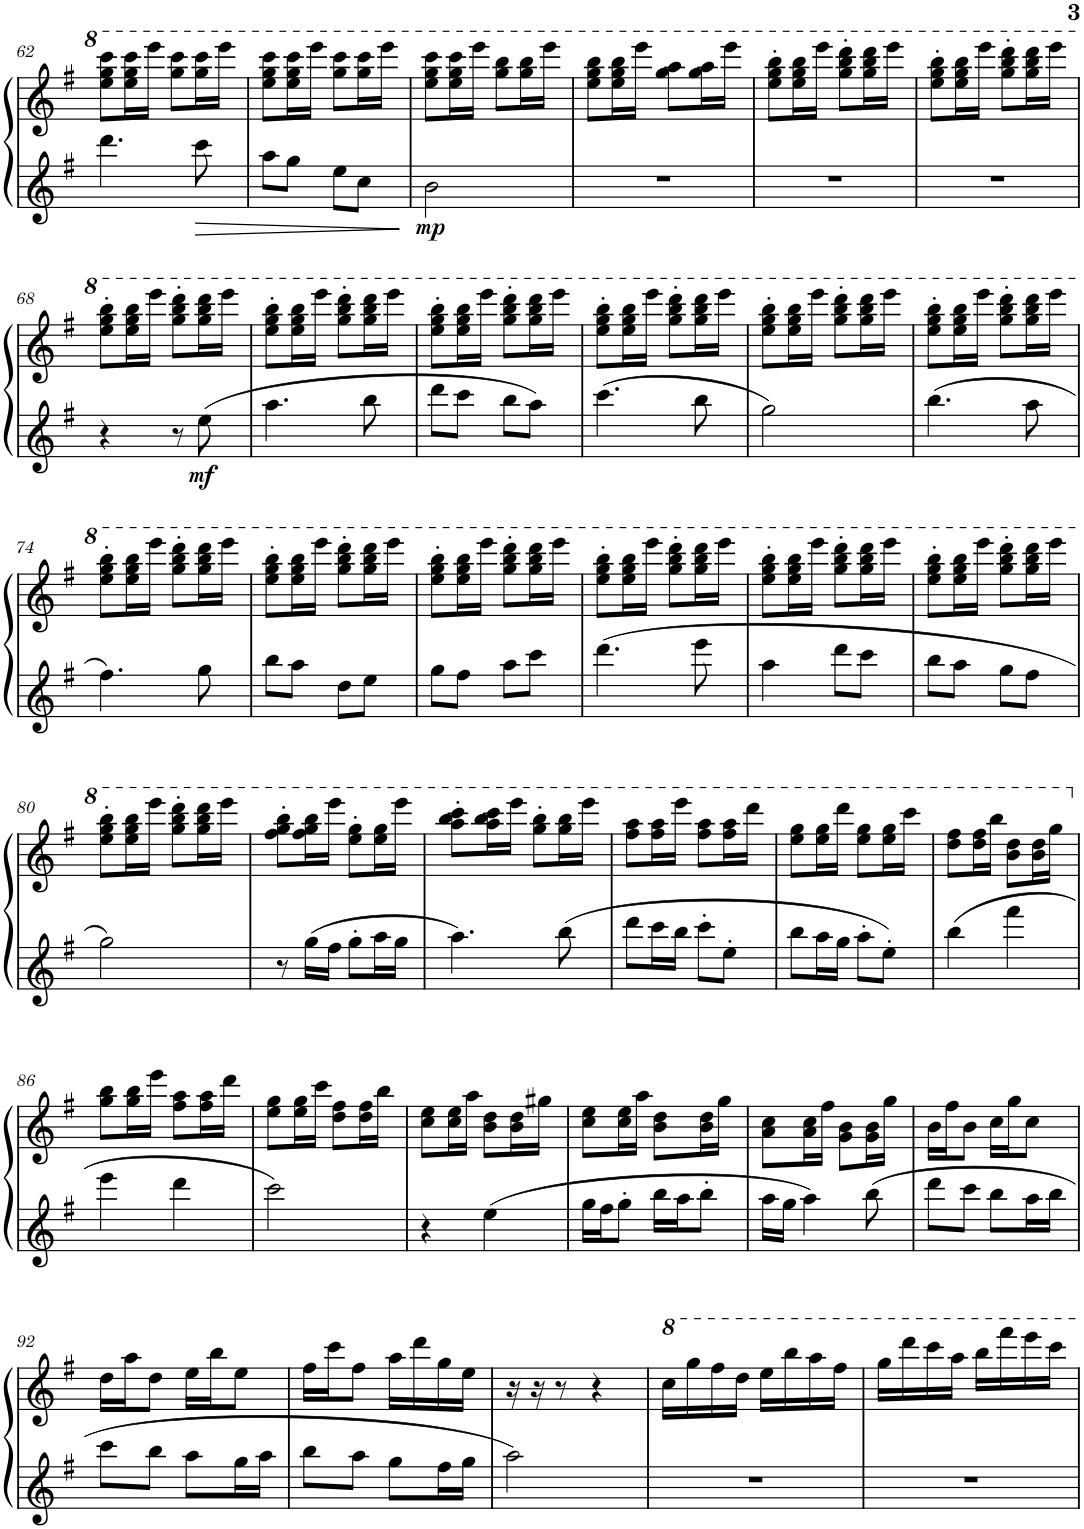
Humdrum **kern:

**kern	**kern	**dynam
*part1	*part1	*part1
*staff2	*staff1	*staff1/2
*I"Piano	*	*
*I'Pno.	*	*
!!LO:PB:g=z
*clefG2	*clefG2	*
*k[f#]	*k[f#]	*
*M2/4	*M2/4	*
=62	=62	=62
4.ddd\	8eee\ 8ggg\ 8cccc\L	.
.	16eee\ 16ggg\ 16cccc\L	.
.	16eeee\JJ	.
.	8ggg\ 8cccc\L	.
8ccc\	16ggg\ 16cccc\L	.
.	16eeee\JJ	.
=63	=63	=63
8aa\L	8eee\ 8ggg\ 8cccc\L	.
8gg\J	16eee\ 16ggg\ 16cccc\L	.
.	16eeee\JJ	.
8ee\L	8ggg\ 8cccc\L	.
8cc\J	16ggg\ 16cccc\L	.
.	16eeee\JJ	.
=64	=64	=64
!	!	!LO:DY:b=2
2b\	8eee\ 8ggg\ 8cccc\L	mp
.	16eee\ 16ggg\ 16cccc\L	.
.	16eeee\JJ	.
.	8ggg\ 8bbb\L	.
.	16ggg\ 16bbb\L	.
.	16eeee\JJ	.
=65	=65	=65
2r	8eee\ 8ggg\ 8bbb\L	.
.	16eee\ 16ggg\ 16bbb\L	.
.	16eeee\JJ	.
.	8ggg\ 8aaa\L	.
.	16ggg\ 16aaa\L	.
.	16eeee\JJ	.
=66	=66	=66
2r	8eee\' 8ggg\' 8bbb\'L	.
.	16eee\ 16ggg\ 16bbb\L	.
.	16eeee\JJ	.
.	8ggg\' 8bbb\' 8dddd\'L	.
.	16ggg\ 16bbb\ 16dddd\L	.
.	16eeee\JJ	.
=67	=67	=67
2r	8eee\' 8ggg\' 8bbb\'L	.
.	16eee\ 16ggg\ 16bbb\L	.
.	16eeee\JJ	.
.	8ggg\' 8bbb\' 8dddd\'L	.
.	16ggg\ 16bbb\ 16dddd\L	.
.	16eeee\JJ	.
!!LO:LB:g=z
=68	=68	=68
4r	8eee\' 8ggg\' 8bbb\'L	.
.	16eee\ 16ggg\ 16bbb\L	.
.	16eeee\JJ	.
8r	8ggg\' 8bbb\' 8dddd\'L	.
!	!	!LO:DY:b=2
8ee\	16ggg\ 16bbb\ 16dddd\L	mf
.	16eeee\JJ	.
=69	=69	=69
4.aa\	8eee\' 8ggg\' 8bbb\'L	.
.	16eee\ 16ggg\ 16bbb\L	.
.	16eeee\JJ	.
.	8ggg\' 8bbb\' 8dddd\'L	.
8bb\	16ggg\ 16bbb\ 16dddd\L	.
.	16eeee\JJ	.
=70	=70	=70
8ddd\L	8eee\' 8ggg\' 8bbb\'L	.
8ccc\J	16eee\ 16ggg\ 16bbb\L	.
.	16eeee\JJ	.
8bb\L	8ggg\' 8bbb\' 8dddd\'L	.
8aa\J	16ggg\ 16bbb\ 16dddd\L	.
.	16eeee\JJ	.
=71	=71	=71
4.ccc\	8eee\' 8ggg\' 8bbb\'L	.
.	16eee\ 16ggg\ 16bbb\L	.
.	16eeee\JJ	.
.	8ggg\' 8bbb\' 8dddd\'L	.
8bb\	16ggg\ 16bbb\ 16dddd\L	.
.	16eeee\JJ	.
=72	=72	=72
2gg\	8eee\' 8ggg\' 8bbb\'L	.
.	16eee\ 16ggg\ 16bbb\L	.
.	16eeee\JJ	.
.	8ggg\' 8bbb\' 8dddd\'L	.
.	16ggg\ 16bbb\ 16dddd\L	.
.	16eeee\JJ	.
=73	=73	=73
4.bb\	8eee\' 8ggg\' 8bbb\'L	.
.	16eee\ 16ggg\ 16bbb\L	.
.	16eeee\JJ	.
.	8ggg\' 8bbb\' 8dddd\'L	.
8aa\	16ggg\ 16bbb\ 16dddd\L	.
.	16eeee\JJ	.
!!LO:LB:g=z
=74	=74	=74
4.ff#\	8eee\' 8ggg\' 8bbb\'L	.
.	16eee\ 16ggg\ 16bbb\L	.
.	16eeee\JJ	.
.	8ggg\' 8bbb\' 8dddd\'L	.
8gg\	16ggg\ 16bbb\ 16dddd\L	.
.	16eeee\JJ	.
=75	=75	=75
8bb\L	8eee\' 8ggg\' 8bbb\'L	.
8aa\J	16eee\ 16ggg\ 16bbb\L	.
.	16eeee\JJ	.
8dd\L	8ggg\' 8bbb\' 8dddd\'L	.
8ee\J	16ggg\ 16bbb\ 16dddd\L	.
.	16eeee\JJ	.
=76	=76	=76
8gg\L	8eee\' 8ggg\' 8bbb\'L	.
8ff#\J	16eee\ 16ggg\ 16bbb\L	.
.	16eeee\JJ	.
8aa\L	8ggg\' 8bbb\' 8dddd\'L	.
8ccc\J	16ggg\ 16bbb\ 16dddd\L	.
.	16eeee\JJ	.
=77	=77	=77
4.ddd\	8eee\' 8ggg\' 8bbb\'L	.
.	16eee\ 16ggg\ 16bbb\L	.
.	16eeee\JJ	.
.	8ggg\' 8bbb\' 8dddd\'L	.
8eee\	16ggg\ 16bbb\ 16dddd\L	.
.	16eeee\JJ	.
=78	=78	=78
4aa\	8eee\' 8ggg\' 8bbb\'L	.
.	16eee\ 16ggg\ 16bbb\L	.
.	16eeee\JJ	.
8ddd\L	8ggg\' 8bbb\' 8dddd\'L	.
8ccc\J	16ggg\ 16bbb\ 16dddd\L	.
.	16eeee\JJ	.
=79	=79	=79
8bb\L	8eee\' 8ggg\' 8bbb\'L	.
8aa\J	16eee\ 16ggg\ 16bbb\L	.
.	16eeee\JJ	.
8gg\L	8ggg\' 8bbb\' 8dddd\'L	.
8ff#\J	16ggg\ 16bbb\ 16dddd\L	.
.	16eeee\JJ	.
!!LO:LB:g=z
=80	=80	=80
2gg\	8eee\' 8ggg\' 8bbb\'L	.
.	16eee\ 16ggg\ 16bbb\L	.
.	16eeee\JJ	.
.	8ggg\' 8bbb\' 8dddd\'L	.
.	16ggg\ 16bbb\ 16dddd\L	.
.	16eeee\JJ	.
=81	=81	=81
8r	8fff#\' 8ggg\' 8bbb\'L	.
16gg\LL	16fff#\ 16ggg\ 16bbb\L	.
16ff#\JJ	16eeee\JJ	.
8gg'\L	8eee\' 8ggg\'L	.
16aa\L	16eee\ 16ggg\L	.
16gg\JJ	16eeee\JJ	.
=82	=82	=82
4.aa\	8aaa\' 8bbb\' 8cccc\'L	.
.	16aaa\ 16bbb\ 16cccc\L	.
.	16eeee\JJ	.
.	8ggg\' 8bbb\'L	.
8bb\	16ggg\ 16bbb\L	.
.	16eeee\JJ	.
=83	=83	=83
8ddd\L	8fff#\ 8aaa\L	.
16ccc\L	16fff#\ 16aaa\L	.
16bb\JJ	16eeee\JJ	.
8ccc'\L	8fff#\ 8aaa\L	.
8ee'\J	16fff#\ 16aaa\L	.
.	16dddd\JJ	.
=84	=84	=84
8bb\L	8eee\ 8ggg\L	.
16aa\L	16eee\ 16ggg\L	.
16gg\JJ	16dddd\JJ	.
8aa'\L	8eee\ 8ggg\L	.
8ee'\J	16eee\ 16ggg\L	.
.	16cccc\JJ	.
=85	=85	=85
4bb\	8ddd\ 8fff#\L	.
.	16ddd\ 16fff#\L	.
.	16bbb\JJ	.
4fff#\	8bb\ 8ddd\L	.
.	16bb\ 16ddd\L	.
.	16ggg\JJ	.
!!LO:LB:g=z
=86	=86	=86
4eee\	8gg\ 8bb\L	.
.	16gg\ 16bb\L	.
.	16eee\JJ	.
4ddd\	8ff#\ 8aa\L	.
.	16ff#\ 16aa\L	.
.	16ddd\JJ	.
=87	=87	=87
2ccc\	8ee\ 8gg\L	.
.	16ee\ 16gg\L	.
.	16ccc\JJ	.
.	8dd\ 8ff#\L	.
.	16dd\ 16ff#\L	.
.	16bb\JJ	.
=88	=88	=88
4r	8cc\ 8ee\L	.
.	16cc\ 16ee\L	.
.	16aa\JJ	.
4ee\	8b\ 8dd\L	.
.	16b\ 16dd\L	.
.	16gg#X\JJ	.
=89	=89	=89
16gg\LL	8cc\ 8ee\L	.
16ff#\J	.	.
8gg'\J	16cc\ 16ee\L	.
.	16aa\JJ	.
16bb\LL	8b\ 8dd\L	.
16aa\J	.	.
8bb'\J	16b\ 16dd\L	.
.	16gg\JJ	.
=90	=90	=90
16aa\LL	8a\ 8cc\L	.
16gg\JJ	.	.
4aa\	16a\ 16cc\L	.
.	16ff#\JJ	.
.	8g\ 8b\L	.
8bb\	16g\ 16b\L	.
.	16gg\JJ	.
=91	=91	=91
8ddd\L	16b\LL	.
.	16ff#\J	.
8ccc\J	8b\J	.
8bb\L	16cc\LL	.
.	16gg\J	.
16aa\L	8cc\J	.
16bb\JJ	.	.
!!LO:LB:g=z
=92	=92	=92
8ccc\L	16dd\LL	.
.	16aa\J	.
8bb\J	8dd\J	.
8aa\L	16ee\LL	.
.	16bb\J	.
16gg\L	8ee\J	.
16aa\JJ	.	.
=93	=93	=93
8bb\L	16ff#\LL	.
.	16ccc\J	.
8aa\J	8ff#\J	.
8gg\L	16aa\LL	.
.	16ddd\	.
16ff#\L	16gg\	.
16gg\JJ	16ee\JJ	.
=94	=94	=94
2aa\	16r	.
.	16r	.
.	8r	.
.	4r	.
=95	=95	=95
2r	16ccc\LL	.
.	16ggg\	.
.	16fff#\	.
.	16ddd\JJ	.
.	16eee\LL	.
.	16bbb\	.
.	16aaa\	.
.	16fff#\JJ	.
=96	=96	=96
2r	16ggg\LL	.
.	16dddd\	.
.	16cccc\	.
.	16aaa\JJ	.
.	16bbb\LL	.
.	16ffff#\	.
.	16eeee\	.
.	16cccc\JJ	.
=	=	=
*-	*-	*-
